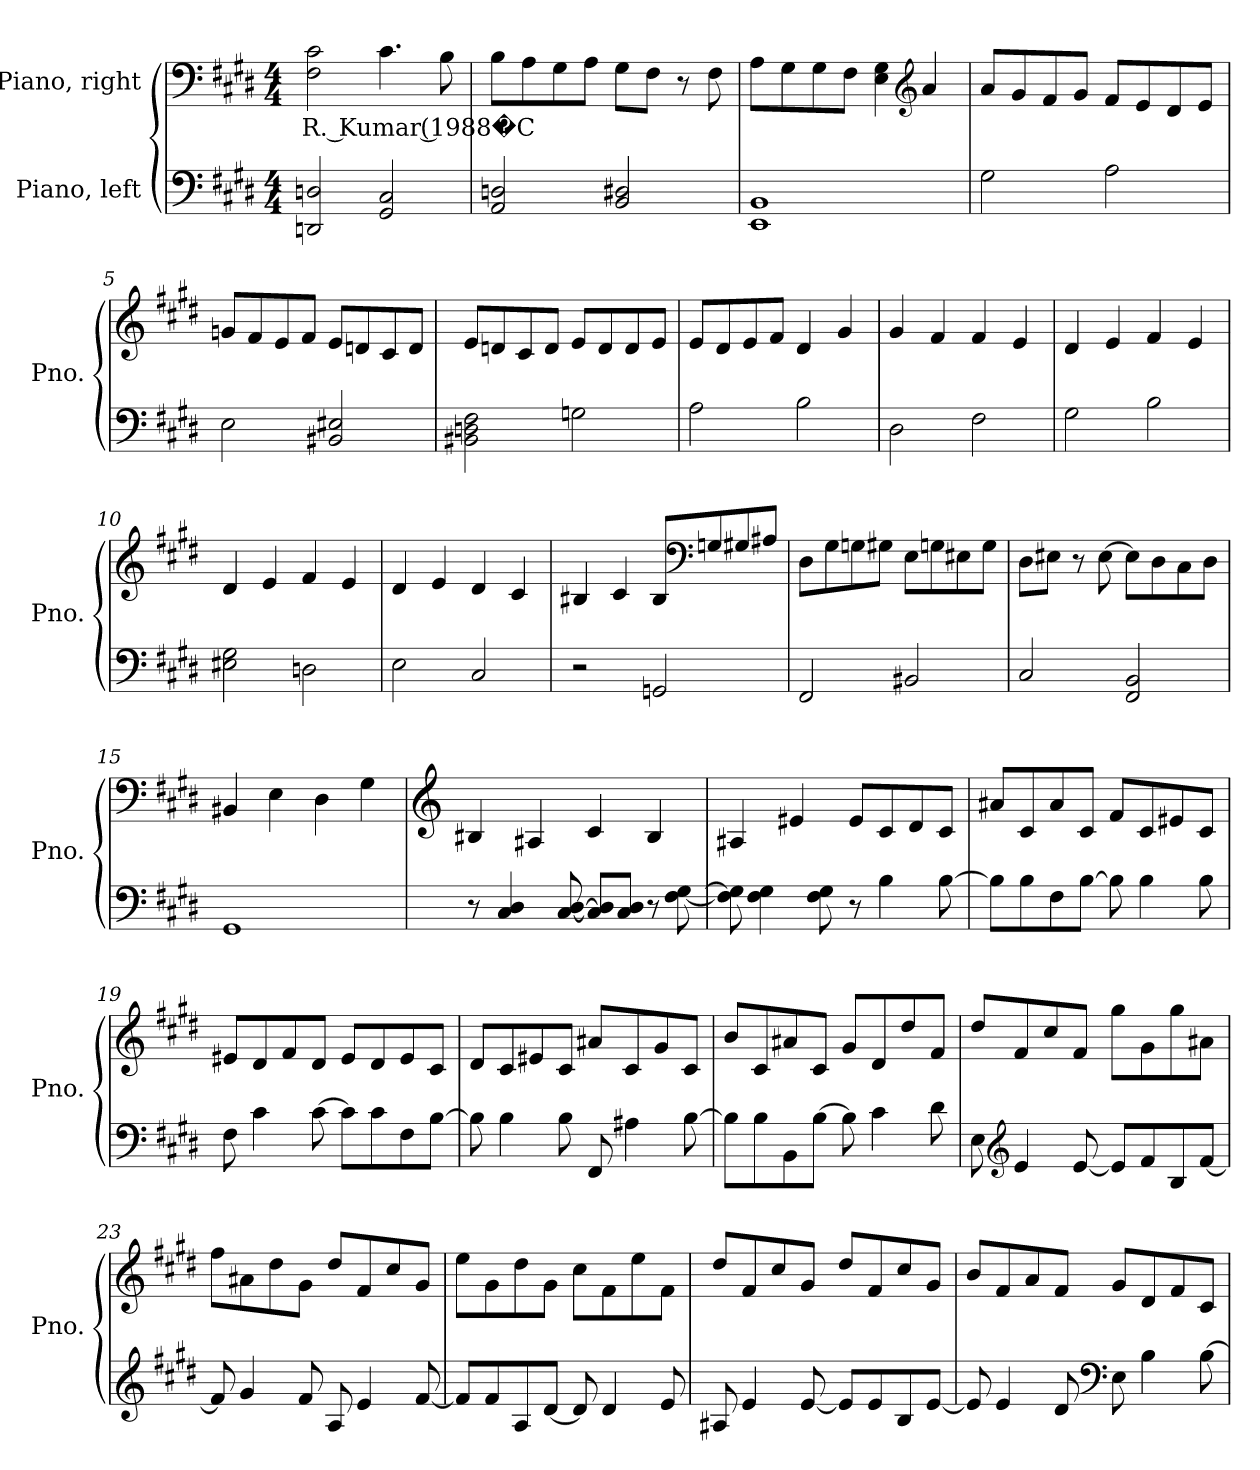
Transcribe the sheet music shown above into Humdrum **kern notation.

**kern	**kern	**text
*part2	*part1	*part1
*staff2	*staff1	*staff1
*I"Piano, left	*I"Piano, right	*
*I'Pno.	*I'Pno.	*
*clefF4	*clefF4	*
*k[f#c#g#d#]	*k[f#c#g#d#]	*
*M4/4	*M4/4	*
*MM60	*MM60	*
=1	=1	=1
!	!	!LO:LY:b
2DDn/ 2Dn/	2F#\ 2c#\	R. Kumar (1988�C
2GG#/ 2C#/	4.c#\	.
.	8B\	.
=2	=2	=2
2AA/ 2Dn/	8B\L	.
.	8A\	.
.	8G#\	.
.	8A\J	.
2BB/ 2D#X/	8G#\L	.
.	8F#\J	.
.	8r	.
.	8F#\	.
=3	=3	=3
1EE 1BB	8A\L	.
.	8G#\	.
.	8G#\	.
.	8F#\J	.
.	4E\ 4G#\	.
*	*clefG2	*
.	4a/	.
!!LO:LB:g=z
=4	=4	=4
2G#\	8a/L	.
.	8g#/	.
.	8f#/	.
.	8g#/J	.
2A\	8f#/L	.
.	8e/	.
.	8d#/	.
.	8e/J	.
=5	=5	=5
2E\	8gn/L	.
.	8f#/	.
.	8e/	.
.	8f#/J	.
2BB#X/ 2E#X/	8e/L	.
.	8dn/	.
.	8c#/	.
.	8d/J	.
=6	=6	=6
2BB#X\ 2Dn\ 2F#\	8e/L	.
.	8dn/	.
.	8c#/	.
.	8d/J	.
2Gn\	8e/L	.
.	8d/	.
.	8d/	.
.	8e/J	.
=7	=7	=7
2A\	8e/L	.
.	8d#/	.
.	8e/	.
.	8f#/J	.
2B\	4d#/	.
.	4g#/	.
=8	=8	=8
2D#\	4g#/	.
.	4f#/	.
2F#\	4f#/	.
.	4e/	.
!!LO:LB:g=z
=9	=9	=9
2G#\	4d#/	.
.	4e/	.
2B\	4f#/	.
.	4e/	.
=10	=10	=10
2E#X\ 2G#\	4d#/	.
.	4e/	.
2Dn\	4f#/	.
.	4e/	.
=11	=11	=11
2E\	4d#/	.
.	4e/	.
2C#/	4d#/	.
.	4c#/	.
=12	=12	=12
2r	4B#X/	.
.	4c#/	.
2GGn/	8B#/L	.
*	*clefF4	*
.	8Gn/	.
.	8G#X/	.
.	8A#X/J	.
=13	=13	=13
2FF#/	8D#\L	.
.	8G#\	.
.	8Gn\	.
.	8G#X\J	.
2BB#X/	8E\L	.
.	8Gn\	.
.	8E#X\	.
.	8G\J	.
!!LO:LB:g=z
=14	=14	=14
2C#/	8D#\L	.
.	8E#X\J	.
.	8r	.
.	[8E#\	.
2FF#/ 2BB/	8E#\L]	.
.	8D#\	.
.	8C#\	.
.	8D#\J	.
=15	=15	=15
1GG#	4BB#X/	.
.	4E\	.
.	4D#\	.
.	4G#\	.
=16	=16	=16
*	*clefG2	*
8r	4B#X/	.
4C#/ 4D#/	.	.
.	4A#X/	.
[8C#/ [8D#/	.	.
8C#/] 8D#/]L	4c#/	.
8C#/ 8D#/J	.	.
8r	4B#/	.
[8F#\ [8G#\	.	.
=17	=17	=17
8F#\] 8G#\]	4A#X/	.
4F#\ 4G#\	.	.
.	4e#X/	.
8F#\ 8G#\	.	.
8r	8e#/L	.
4B\	8c#/	.
.	8d#/	.
[8B\	8c#/J	.
!!LO:LB:g=z
=18	=18	=18
8B\L]	8a#X/L	.
8B\	8c#/	.
8F#\	8a#/	.
[8B\J	8c#/J	.
8B\]	8f#/L	.
4B\	8c#/	.
.	8e#X/	.
8B\	8c#/J	.
=19	=19	=19
8F#\	8e#X/L	.
4c#\	8d#/	.
.	8f#/	.
[8c#\	8d#/J	.
8c#\L]	8e#/L	.
8c#\	8d#/	.
8F#\	8e#/	.
[8B\J	8c#/J	.
=20	=20	=20
8B\]	8d#/L	.
4B\	8c#/	.
.	8e#X/	.
8B\	8c#/J	.
8FF#/	8a#X/L	.
4A#X\	8c#/	.
.	8g#/	.
[8B\	8c#/J	.
=21	=21	=21
8B\L]	8b/L	.
8B\	8c#/	.
8BB\	8a#X/	.
[8B\J	8c#/J	.
8B\]	8g#/L	.
4c#\	8d#/	.
.	8dd#/	.
8d#\	8f#/J	.
!!LO:LB:g=z
=22	=22	=22
8E\	8dd#/L	.
*clefG2	*	*
4e/	8f#/	.
.	8cc#/	.
[8e/	8f#/J	.
8e/L]	8gg#\L	.
8f#/	8g#\	.
8B/	8gg#\	.
[8f#/J	8a#X\J	.
=23	=23	=23
8f#/]	8ff#\L	.
4g#/	8a#X\	.
.	8dd#\	.
8f#/	8g#\J	.
8A/	8dd#/L	.
4e/	8f#/	.
.	8cc#/	.
[8f#/	8g#/J	.
=24	=24	=24
8f#/L]	8ee\L	.
8f#/	8g#\	.
8A/	8dd#\	.
[8d#/J	8g#\J	.
8d#/]	8cc#\L	.
4d#/	8f#\	.
.	8ee\	.
8e/	8f#\J	.
=25	=25	=25
8A#X/	8dd#/L	.
4e/	8f#/	.
.	8cc#/	.
[8e/	8g#/J	.
8e/L]	8dd#/L	.
8e/	8f#/	.
8B/	8cc#/	.
[8e/J	8g#/J	.
!!LO:PB:g=z
=26	=26	=26
8e/]	8b/L	.
4e/	8f#/	.
.	8a/	.
8d#/	8f#/J	.
*clefF4	*	*
8E\	8g#/L	.
4B\	8d#/	.
.	8f#/	.
[8B\	8c#/J	.
=	=	=
*-	*-	*-
